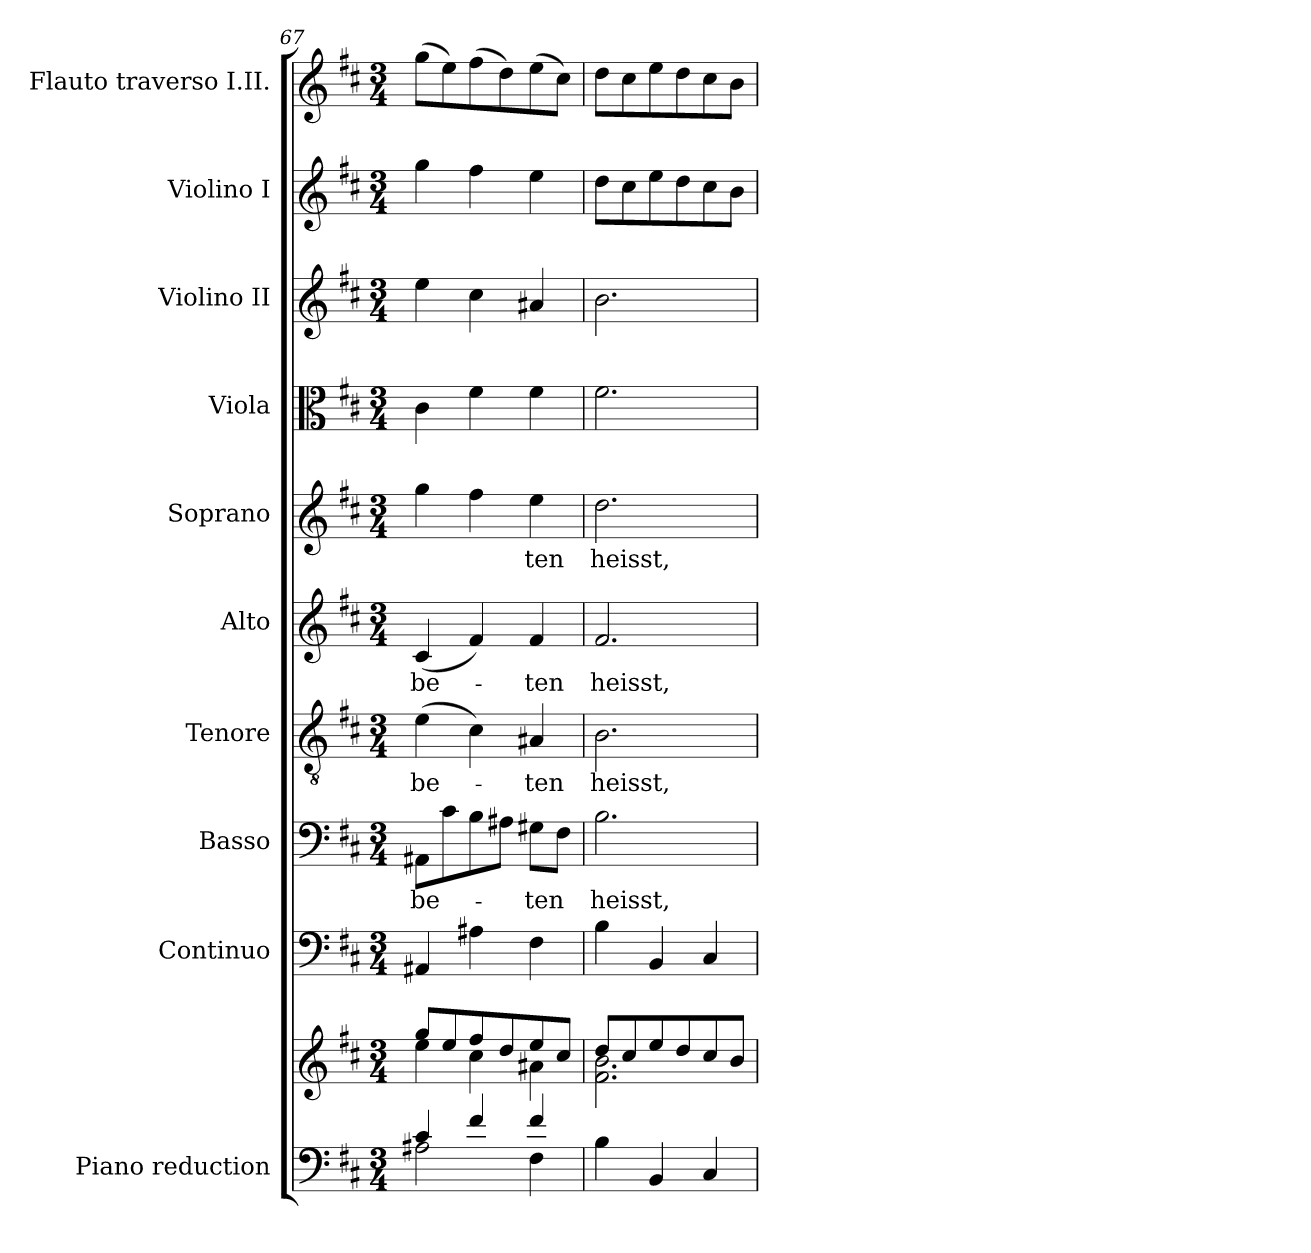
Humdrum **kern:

**kern	**kern	**kern	**kern	**text	**kern	**text	**kern	**text	**kern	**text	**kern	**kern	**kern	**kern
*part10	*part10	*part9	*part8	*part8	*part7	*part7	*part6	*part6	*part5	*part5	*part4	*part3	*part2	*part1
*staff11	*staff10	*staff9	*staff8	*staff8	*staff7	*staff7	*staff6	*staff6	*staff5	*staff5	*staff4	*staff3	*staff2	*staff1
*I"Piano reduction	*	*I"Continuo	*I"Basso	*	*I"Tenore	*	*I"Alto	*	*I"Soprano	*	*I"Viola	*I"Violino II	*I"Violino I	*I"Flauto traverso I.II.
*I'Pno	*	*	*	*	*	*	*	*	*	*	*I'Vla	*I'Vln	*I'Vln	*I'Fl
*clefF4	*clefG2	*clefF4	*clefF4	*	*clefGv2	*	*clefG2	*	*clefG2	*	*clefC3	*clefG2	*clefG2	*clefG2
*k[f#c#]	*k[f#c#]	*k[f#c#]	*k[f#c#]	*	*k[f#c#]	*	*k[f#c#]	*	*k[f#c#]	*	*k[f#c#]	*k[f#c#]	*k[f#c#]	*k[f#c#]
*M3/4	*M3/4	*M3/4	*M3/4	*	*M3/4	*	*M3/4	*	*M3/4	*	*M3/4	*M3/4	*M3/4	*M3/4
=67	=67	=67	=67	=67	=67	=67	=67	=67	=67	=67	=67	=67	=67	=67
*^	*^	*	*	*	*	*	*	*	*	*	*	*	*	*
!	!	!	!	!	!	!LO:LY:b	!	!LO:LY:b	!	!LO:LY:b	!	!	!	!	!	!
4c#/	2A#X\	8gg/L	4ee\	4AA#X/	8AA#X\L	be-	(>4e\	be-	(<4c#/	be-	4gg\	.	4c#\	4ee\	4gg\	(>8gg\L
.	.	8ee/	.	.	8c#\	.	.	.	.	.	.	.	.	.	.	8ee\)
4f#/	.	8ff#/	4cc#\	4A#X\	8B\	.	4c#\)	.	4f#/)	.	4ff#\	.	4f#\	4cc#\	4ff#\	(>8ff#\
.	.	8dd/	.	.	8A#X\J	.	.	.	.	.	.	.	.	.	.	8dd\)
!	!	!	!	!	!	!LO:LY:b	!	!LO:LY:b	!	!LO:LY:b	!	!LO:LY:b	!	!	!	!
4f#/	4F#\	8ee/	4a#X\	4F#\	8G#X\L	-ten	4A#X/	-ten	4f#/	-ten	4ee\	-ten	4f#\	4a#X/	4ee\	(>8ee\
.	.	8cc#/J	.	.	8F#\J	.	.	.	.	.	.	.	.	.	.	8cc#\J)
*v	*v	*	*	*	*	*	*	*	*	*	*	*	*	*	*	*
=68	=68	=68	=68	=68	=68	=68	=68	=68	=68	=68	=68	=68	=68	=68	=68
!	!	!	!	!	!LO:LY:b	!	!LO:LY:b	!	!LO:LY:b	!	!LO:LY:b	!	!	!	!
4B\	8dd/L	2.f#\ 2.b\	4B\	2.B\	heisst,	2.B\	heisst,	2.f#/	heisst,	2.dd\	heisst,	2.f#\	2.b\	8dd\L	8dd\L
.	8cc#/	.	.	.	.	.	.	.	.	.	.	.	.	8cc#\	8cc#\
4BB/	8ee/	.	4BB/	.	.	.	.	.	.	.	.	.	.	8ee\	8ee\
.	8dd/	.	.	.	.	.	.	.	.	.	.	.	.	8dd\	8dd\
4C#/	8cc#/	.	4C#/	.	.	.	.	.	.	.	.	.	.	8cc#\	8cc#\
.	8b/J	.	.	.	.	.	.	.	.	.	.	.	.	8b\J	8b\J
*	*v	*v	*	*	*	*	*	*	*	*	*	*	*	*	*
=	=	=	=	=	=	=	=	=	=	=	=	=	=	=
*-	*-	*-	*-	*-	*-	*-	*-	*-	*-	*-	*-	*-	*-	*-
